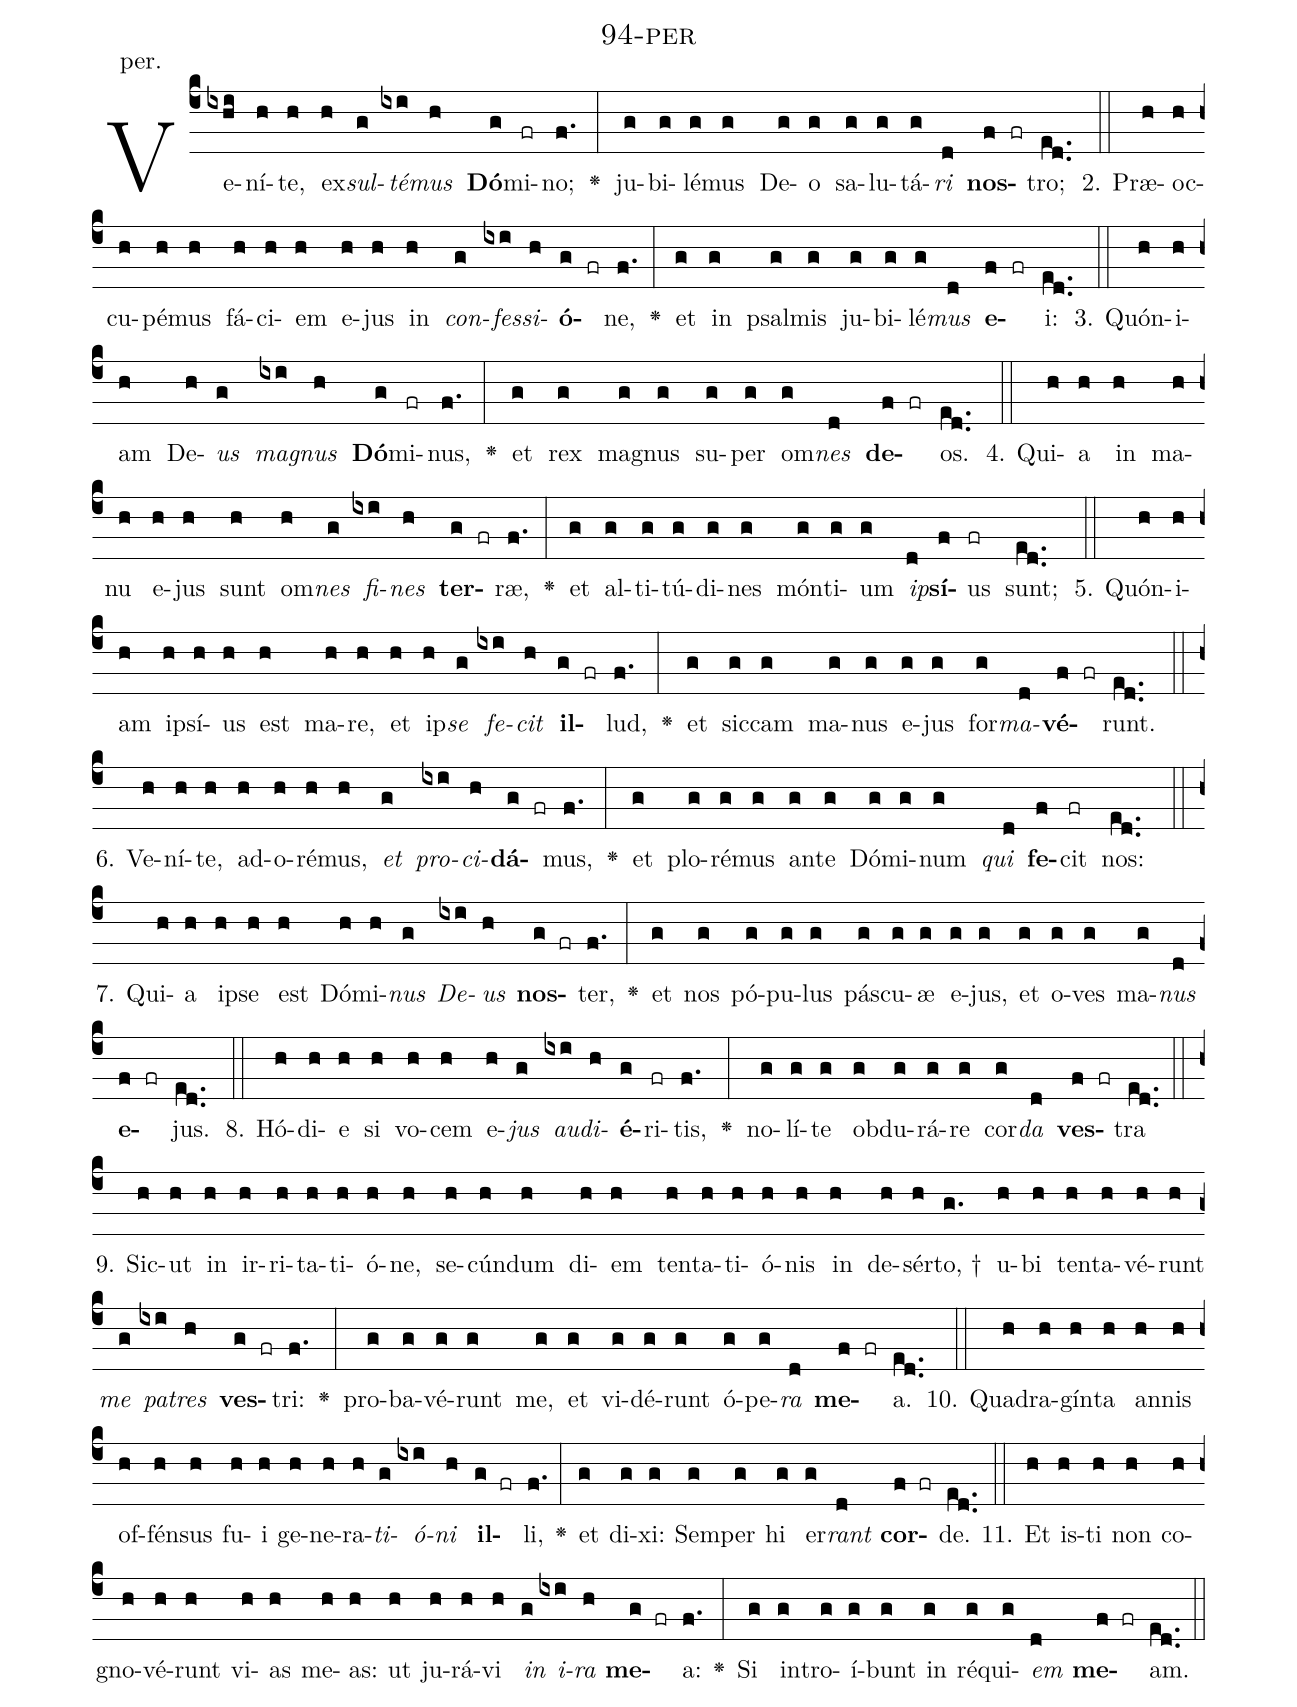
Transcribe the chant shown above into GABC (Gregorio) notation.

name: 94-per;
annotation: per.;
%%
(c4)Ve(ixhi)ní(h)te,(h) ex(h)<i>sul</i>(g)<i>té</i>(ixi)<i>mus</i>(h) <b>Dó</b>(g)mi(fr)no;(f.) <v>\greheightstar</v>(:) ju(g)bi(g)lé(g)mus(g) De(g)o(g) sa(g)lu(g)tá(g)<i>ri</i>(d) <b>nos</b>(f fr)tro;(ed..) (::)
2. Præ(h)oc(h)cu(h)pé(h)mus(h) fá(h)ci(h)em(h) e(h)jus(h) in(h) <i>con</i>(g)<i>fes</i>(ixi)<i>si</i>(h)<b>ó</b>(g fr)ne,(f.) <v>\greheightstar</v>(:) et(g) in(g) psal(g)mis(g) ju(g)bi(g)lé(g)<i>mus</i>(d) <b>e</b>(f fr)i:(ed..) (::)
3. Quón(h)i(h)am(h) De(h)<i>us</i>(g) <i>ma</i>(ixi)<i>gnus</i>(h) <b>Dó</b>(g)mi(fr)nus,(f.) <v>\greheightstar</v>(:) et(g) rex(g) ma(g)gnus(g) su(g)per(g) om(g)<i>nes</i>(d) <b>de</b>(f fr)os.(ed..) (::)
4. Qui(h)a(h) in(h) ma(h)nu(h) e(h)jus(h) sunt(h) om(h)<i>nes</i>(g) <i>fi</i>(ixi)<i>nes</i>(h) <b>ter</b>(g fr)ræ,(f.) <v>\greheightstar</v>(:) et(g) al(g)ti(g)tú(g)di(g)nes(g) món(g)ti(g)um(g) <i>ip</i>(d)<b>sí</b>(f)us(fr) sunt;(ed..) (::)
5. Quón(h)i(h)am(h) ip(h)sí(h)us(h) est(h) ma(h)re,(h) et(h) ip(h)<i>se</i>(g) <i>fe</i>(ixi)<i>cit</i>(h) <b>il</b>(g fr)lud,(f.) <v>\greheightstar</v>(:) et(g) sic(g)cam(g) ma(g)nus(g) e(g)jus(g) for(g)<i>ma</i>(d)<b>vé</b>(f fr)runt.(ed..) (::)
6. Ve(h)ní(h)te,(h) ad(h)o(h)ré(h)mus,(h) <i>et</i>(g) <i>pro</i>(ixi)<i>ci</i>(h)<b>dá</b>(g fr)mus,(f.) <v>\greheightstar</v>(:) et(g) plo(g)ré(g)mus(g) an(g)te(g) Dó(g)mi(g)num(g) <i>qui</i>(d) <b>fe</b>(f)cit(fr) nos:(ed..) (::)
7. Qui(h)a(h) ip(h)se(h) est(h) Dó(h)mi(h)<i>nus</i>(g) <i>De</i>(ixi)<i>us</i>(h) <b>nos</b>(g fr)ter,(f.) <v>\greheightstar</v>(:) et(g) nos(g) pó(g)pu(g)lus(g) pás(g)cu(g)æ(g) e(g)jus,(g) et(g) o(g)ves(g) ma(g)<i>nus</i>(d) <b>e</b>(f fr)jus.(ed..) (::)
8. Hó(h)di(h)e(h) si(h) vo(h)cem(h) e(h)<i>jus</i>(g) <i>au</i>(ixi)<i>di</i>(h)<b>é</b>(g)ri(fr)tis,(f.) <v>\greheightstar</v>(:) no(g)lí(g)te(g) ob(g)du(g)rá(g)re(g) cor(g)<i>da</i>(d) <b>ves</b>(f fr)tra(ed..) (::)
9. Sic(h)ut(h) in(h) ir(h)ri(h)ta(h)ti(h)ó(h)ne,(h) se(h)cún(h)dum(h) di(h)em(h) ten(h)ta(h)ti(h)ó(h)nis(h) in(h) de(h)sér(h)to, †(g.) u(h)bi(h) ten(h)ta(h)vé(h)runt(h) <i>me</i>(g) <i>pa</i>(ixi)<i>tres</i>(h) <b>ves</b>(g fr)tri:(f.) <v>\greheightstar</v>(:) pro(g)ba(g)vé(g)runt(g) me,(g) et(g) vi(g)dé(g)runt(g) ó(g)pe(g)<i>ra</i>(d) <b>me</b>(f fr)a.(ed..) (::)
10. Qua(h)dra(h)gín(h)ta(h) an(h)nis(h) of(h)fén(h)sus(h) fu(h)i(h) ge(h)ne(h)ra(h)<i>ti</i>(g)<i>ó</i>(ixi)<i>ni</i>(h) <b>il</b>(g fr)li,(f.) <v>\greheightstar</v>(:) et(g) di(g)xi:(g) Sem(g)per(g) hi(g) er(g)<i>rant</i>(d) <b>cor</b>(f fr)de.(ed..) (::)
11. Et(h) is(h)ti(h) non(h) co(h)gno(h)vé(h)runt(h) vi(h)as(h) me(h)as:(h) ut(h) ju(h)rá(h)vi(h) <i>in</i>(g) <i>i</i>(ixi)<i>ra</i>(h) <b>me</b>(g fr)a:(f.) <v>\greheightstar</v>(:) Si(g) in(g)tro(g)í(g)bunt(g) in(g) ré(g)qui(g)<i>em</i>(d) <b>me</b>(f fr)am.(ed..) (::)
